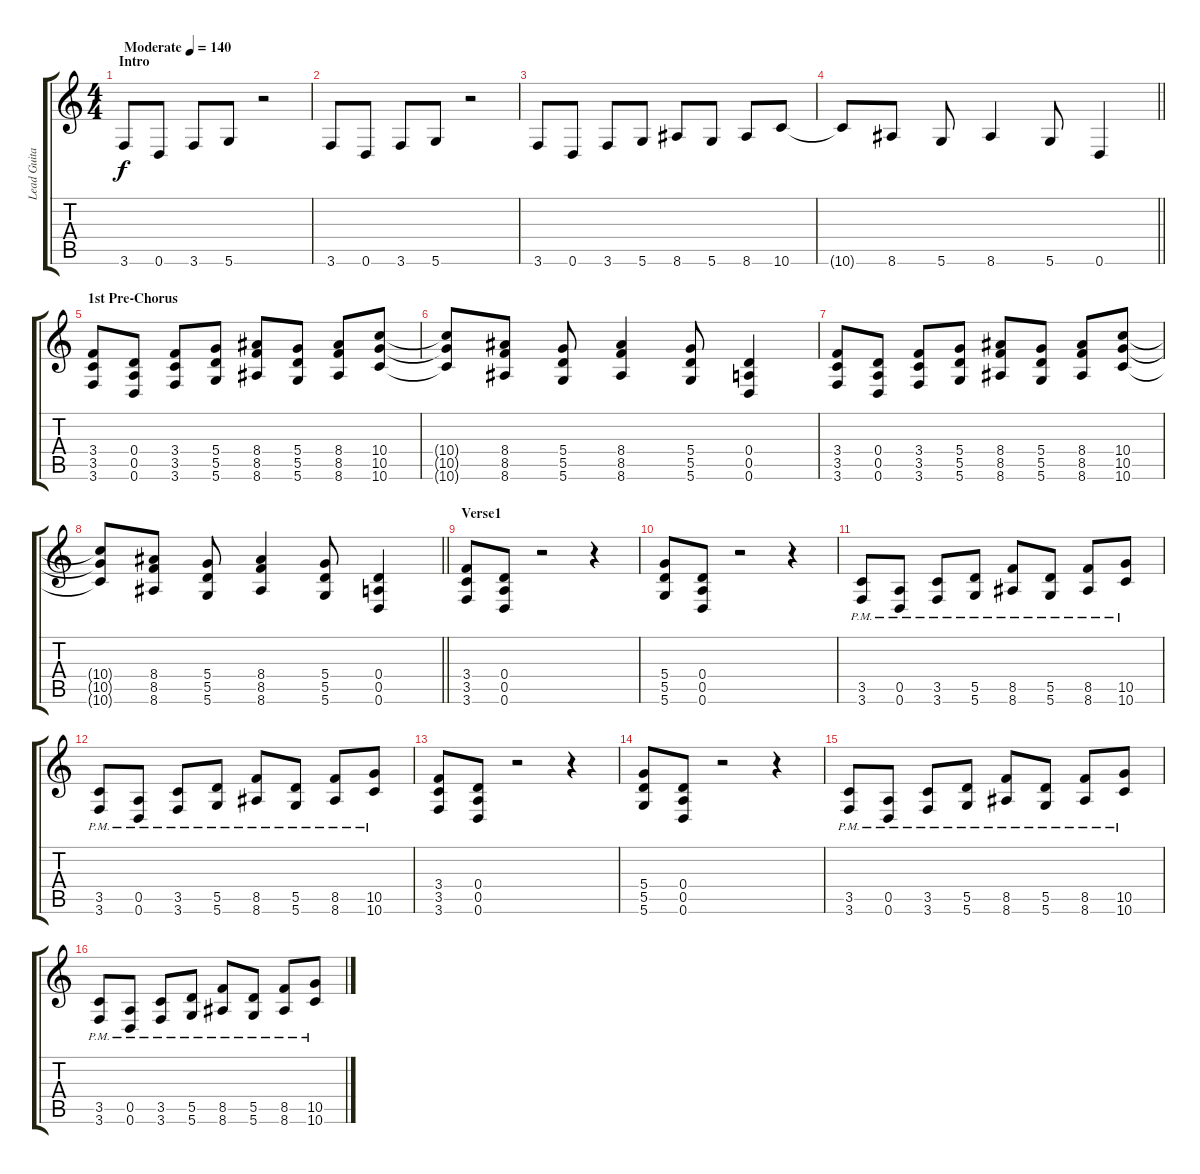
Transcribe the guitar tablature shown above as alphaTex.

\track ("Lead Guitar" "Lead Guita") {instrument distortionguitar}
\staff {score tabs}
\tuning (E4 B3 G3 D3 A2 D2) {hide}
\ts (4 4)
\section ("" "Intro")
\tempo (140 "Moderate")
\clef g2
\ks c
3.6.8{dy f instrument overdrivenguitar} 0.6.8 3.6.8 5.6.8 r.2 |
3.6.8 0.6.8 3.6.8 5.6.8 r.2 |
3.6.8 0.6.8 3.6.8 5.6.8 8.6.8 5.6.8 8.6.8 10.6.8 |
\barLineRight lightlight
10.6{t}.8 8.6.8 5.6.8 8.6.4 5.6.8 0.6.4 |
\section ("" "1st Pre-Chorus")
(3.4 3.5 3.6).8{balance 8 instrument distortionguitar} (0.4 0.5 0.6).8 (3.4 3.5 3.6).8 (5.4 5.5 5.6).8 (8.4 8.5 8.6).8 (5.4 5.5 5.6).8 (8.4 8.5 8.6).8 (10.4 10.5 10.6).8 |
(10.4{t} 10.5{t} 10.6{t}).8 (8.4 8.5 8.6).8 (5.4 5.5 5.6).8 (8.4 8.5 8.6).4 (5.4 5.5 5.6).8 (0.4 0.5 0.6).4 |
(3.4 3.5 3.6).8 (0.4 0.5 0.6).8 (3.4 3.5 3.6).8 (5.4 5.5 5.6).8 (8.4 8.5 8.6).8 (5.4 5.5 5.6).8 (8.4 8.5 8.6).8 (10.4 10.5 10.6).8 |
\barLineRight lightlight
(10.4{t} 10.5{t} 10.6{t}).8 (8.4 8.5 8.6).8 (5.4 5.5 5.6).8 (8.4 8.5 8.6).4 (5.4 5.5 5.6).8 (0.4 0.5 0.6).4 |
\section ("" "Verse1")
(3.4 3.5 3.6).8 (0.4 0.5 0.6).8 r.2 r.4 |
(5.4 5.5 5.6).8 (0.4 0.5 0.6).8 r.2 r.4 |
(3.5{pm} 3.6{pm}).8 (0.5{pm} 0.6{pm}).8 (3.5{pm} 3.6{pm}).8 (5.5{pm} 5.6{pm}).8 (8.5{pm} 8.6{pm}).8 (5.5{pm} 5.6{pm}).8 (8.5{pm} 8.6{pm}).8 (10.5{pm} 10.6{pm}).8 |
(3.5{pm} 3.6{pm}).8 (0.5{pm} 0.6{pm}).8 (3.5{pm} 3.6{pm}).8 (5.5{pm} 5.6{pm}).8 (8.5{pm} 8.6{pm}).8 (5.5{pm} 5.6{pm}).8 (8.5{pm} 8.6{pm}).8 (10.5{pm} 10.6{pm}).8 |
(3.4 3.5 3.6).8 (0.4 0.5 0.6).8 r.2 r.4 |
(5.4 5.5 5.6).8 (0.4 0.5 0.6).8 r.2 r.4 |
(3.5{pm} 3.6{pm}).8 (0.5{pm} 0.6{pm}).8 (3.5{pm} 3.6{pm}).8 (5.5{pm} 5.6{pm}).8 (8.5{pm} 8.6{pm}).8 (5.5{pm} 5.6{pm}).8 (8.5{pm} 8.6{pm}).8 (10.5{pm} 10.6{pm}).8 |
(3.5{pm} 3.6{pm}).8 (0.5{pm} 0.6{pm}).8 (3.5{pm} 3.6{pm}).8 (5.5{pm} 5.6{pm}).8 (8.5{pm} 8.6{pm}).8 (5.5{pm} 5.6{pm}).8 (8.5{pm} 8.6{pm}).8 (10.5{pm} 10.6{pm}).8
